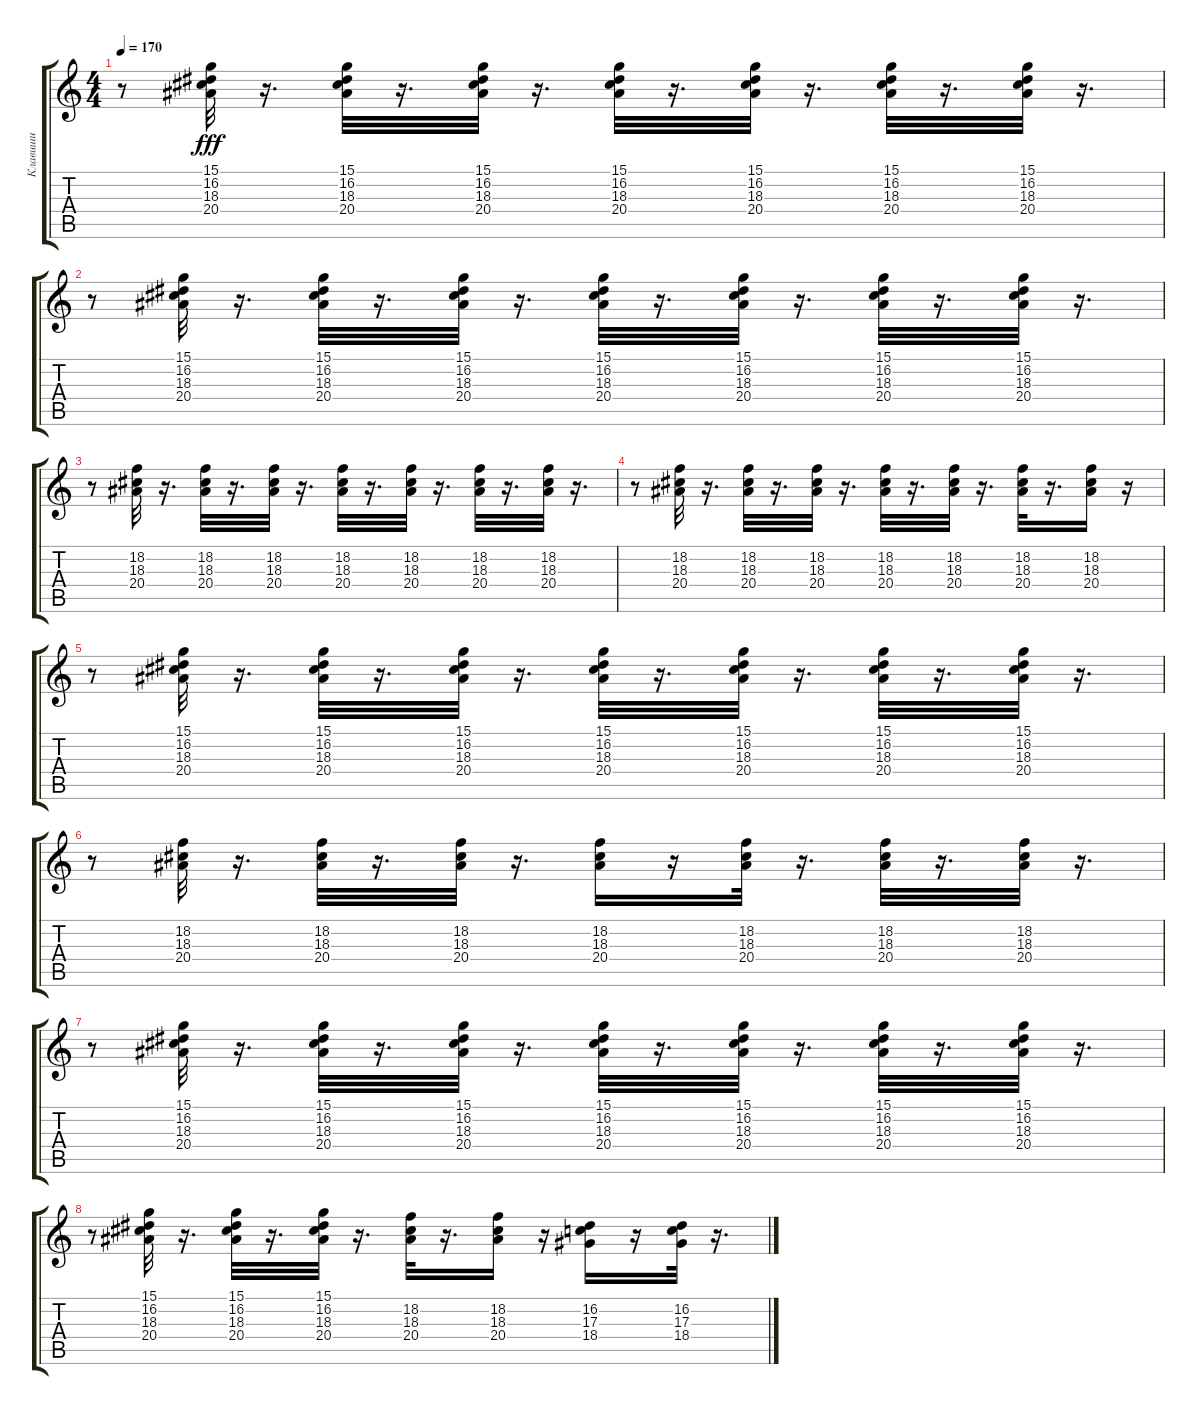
\track ("Клавиши" "Клавиши") {instrument vibraphone}
\staff {score tabs}
\tuning (E4 B3 G3 D3 A2 E2) {hide}
\ts (4 4)
\tempo 170
\clef g2
\ks c
r.8{dy fff} (15.1 16.2 18.3 20.4).32{instrument honkytonkpiano} r.16{d} (15.1 16.2 18.3 20.4).32 r.16{d} (15.1 16.2 18.3 20.4).32 r.16{d} (15.1 16.2 18.3 20.4).32 r.16{d} (15.1 16.2 18.3 20.4).32 r.16{d} (15.1 16.2 18.3 20.4).32 r.16{d} (15.1 16.2 18.3 20.4).32 r.16{d} |
r.8 (15.1 16.2 18.3 20.4).32 r.16{d} (15.1 16.2 18.3 20.4).32 r.16{d} (15.1 16.2 18.3 20.4).32 r.16{d} (15.1 16.2 18.3 20.4).32 r.16{d} (15.1 16.2 18.3 20.4).32 r.16{d} (15.1 16.2 18.3 20.4).32 r.16{d} (15.1 16.2 18.3 20.4).32 r.16{d} |
r.8 (18.2 18.3 20.4).32 r.16{d} (18.2 18.3 20.4).32 r.16{d} (18.2 18.3 20.4).32 r.16{d} (18.2 18.3 20.4).32 r.16{d} (18.2 18.3 20.4).32 r.16{d} (18.2 18.3 20.4).32 r.16{d} (18.2 18.3 20.4).32 r.16{d} |
r.8 (18.2 18.3 20.4).32 r.16{d} (18.2 18.3 20.4).32 r.16{d} (18.2 18.3 20.4).32 r.16{d} (18.2 18.3 20.4).32 r.16{d} (18.2 18.3 20.4).32 r.16{d} (18.2 18.3 20.4).32 r.16{d} (18.2 18.3 20.4).16 r.16 |
r.8 (15.1 16.2 18.3 20.4).32 r.16{d} (15.1 16.2 18.3 20.4).32 r.16{d} (15.1 16.2 18.3 20.4).32 r.16{d} (15.1 16.2 18.3 20.4).32 r.16{d} (15.1 16.2 18.3 20.4).32 r.16{d} (15.1 16.2 18.3 20.4).32 r.16{d} (15.1 16.2 18.3 20.4).32 r.16{d} |
r.8 (18.2 18.3 20.4).32 r.16{d} (18.2 18.3 20.4).32 r.16{d} (18.2 18.3 20.4).32 r.16{d} (18.2 18.3 20.4).16 r.16 (18.2 18.3 20.4).32 r.16{d} (18.2 18.3 20.4).32 r.16{d} (18.2 18.3 20.4).32 r.16{d} |
r.8 (15.1 16.2 18.3 20.4).32 r.16{d} (15.1 16.2 18.3 20.4).32 r.16{d} (15.1 16.2 18.3 20.4).32 r.16{d} (15.1 16.2 18.3 20.4).32 r.16{d} (15.1 16.2 18.3 20.4).32 r.16{d} (15.1 16.2 18.3 20.4).32 r.16{d} (15.1 16.2 18.3 20.4).32 r.16{d} |
r.8 (15.1 16.2 18.3 20.4).32 r.16{d} (15.1 16.2 18.3 20.4).32 r.16{d} (15.1 16.2 18.3 20.4).32 r.16{d} (18.2 18.3 20.4).32 r.16{d} (18.2 18.3 20.4).16 r.16 (16.2 17.3 18.4).16 r.16 (16.2 17.3 18.4).32 r.16{d}
